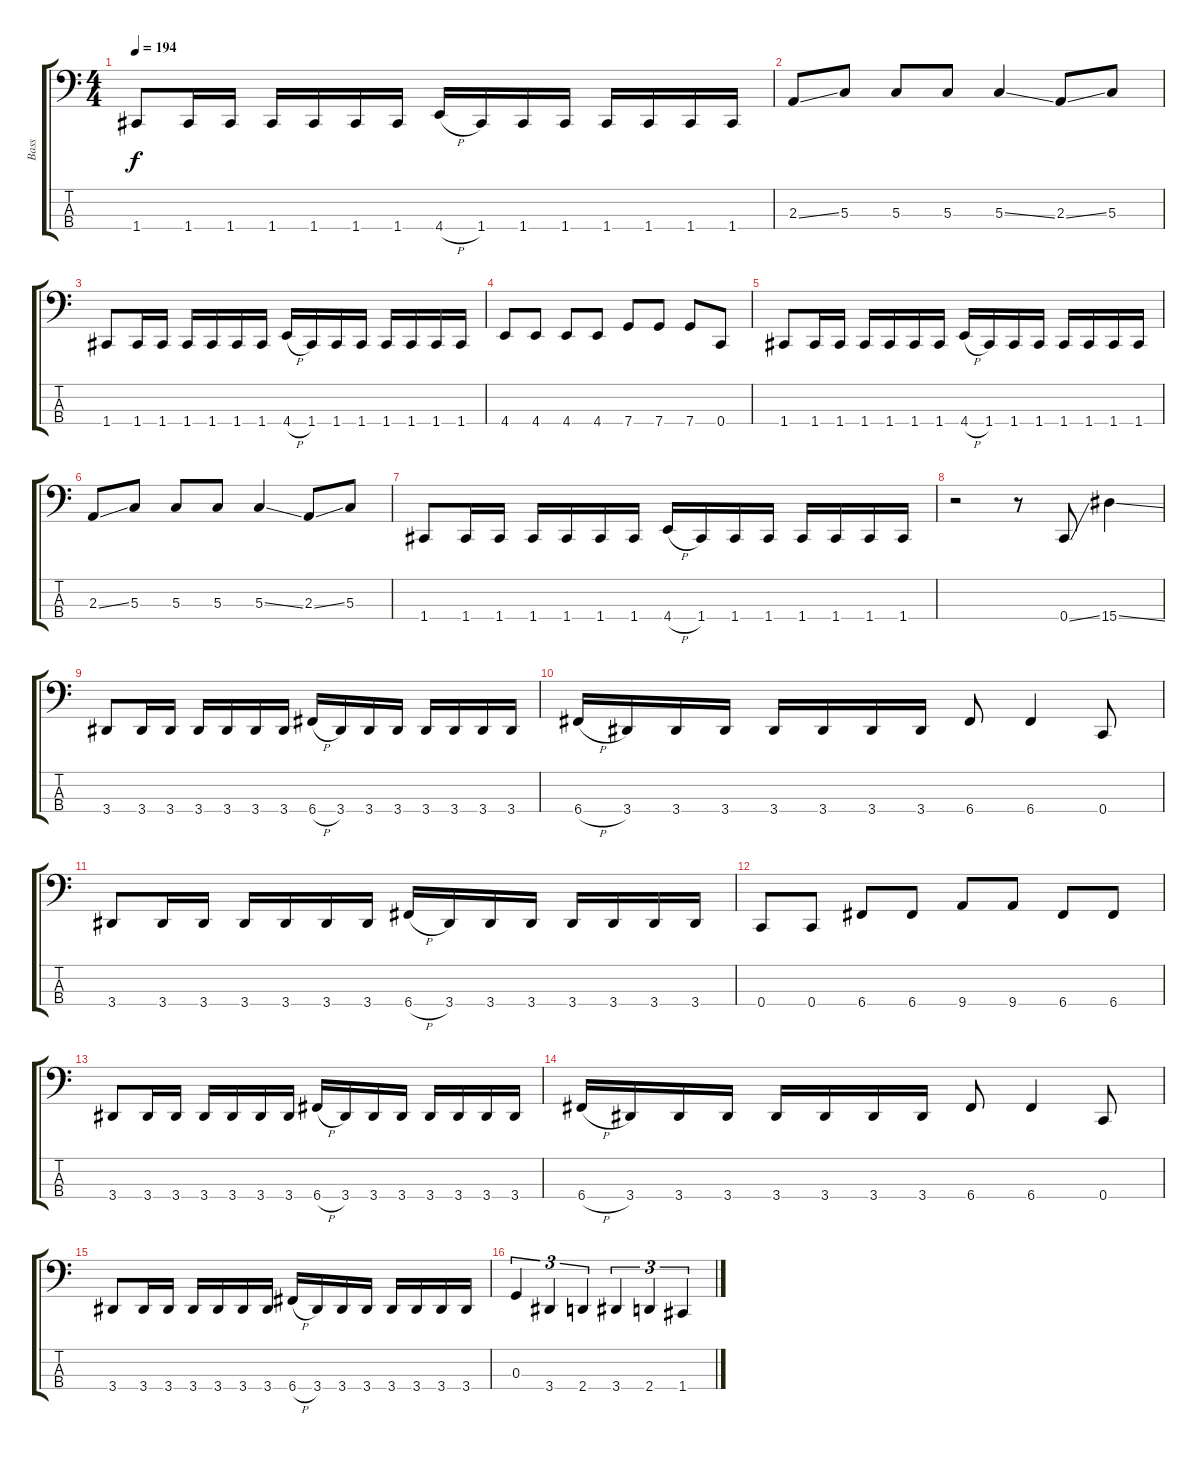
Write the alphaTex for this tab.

\track ("Bass" "Bass") {instrument electricbasspick}
\staff {score tabs}
\tuning (F2 C2 G1 C1) {hide}
\ts (4 4)
\tempo 194
\clef f4
\ks c
1.4.8{dy f} 1.4.16 1.4.16 1.4.16 1.4.16 1.4.16 1.4.16 4.4{h}.16 1.4.16 1.4.16 1.4.16 1.4.16 1.4.16 1.4.16 1.4.16 |
2.3{ss}.8 5.3.8 5.3.8 5.3.8 5.3{ss}.4 2.3{ss}.8 5.3.8 |
1.4.8 1.4.16 1.4.16 1.4.16 1.4.16 1.4.16 1.4.16 4.4{h}.16 1.4.16 1.4.16 1.4.16 1.4.16 1.4.16 1.4.16 1.4.16 |
4.4.8 4.4.8 4.4.8 4.4.8 7.4.8 7.4.8 7.4.8 0.4.8 |
1.4.8 1.4.16 1.4.16 1.4.16 1.4.16 1.4.16 1.4.16 4.4{h}.16 1.4.16 1.4.16 1.4.16 1.4.16 1.4.16 1.4.16 1.4.16 |
2.3{ss}.8 5.3.8 5.3.8 5.3.8 5.3{ss}.4 2.3{ss}.8 5.3.8 |
1.4.8 1.4.16 1.4.16 1.4.16 1.4.16 1.4.16 1.4.16 4.4{h}.16 1.4.16 1.4.16 1.4.16 1.4.16 1.4.16 1.4.16 1.4.16 |
r.2 r.8 0.4{ss}.8 15.4{ss}.4 |
3.4.8 3.4.16 3.4.16 3.4.16 3.4.16 3.4.16 3.4.16 6.4{h}.16 3.4.16 3.4.16 3.4.16 3.4.16 3.4.16 3.4.16 3.4.16 |
6.4{h}.16 3.4.16 3.4.16 3.4.16 3.4.16 3.4.16 3.4.16 3.4.16 6.4.8 6.4.4 0.4.8 |
3.4.8 3.4.16 3.4.16 3.4.16 3.4.16 3.4.16 3.4.16 6.4{h}.16 3.4.16 3.4.16 3.4.16 3.4.16 3.4.16 3.4.16 3.4.16 |
0.4.8 0.4.8 6.4.8 6.4.8 9.4.8 9.4.8 6.4.8 6.4.8 |
3.4.8 3.4.16 3.4.16 3.4.16 3.4.16 3.4.16 3.4.16 6.4{h}.16 3.4.16 3.4.16 3.4.16 3.4.16 3.4.16 3.4.16 3.4.16 |
6.4{h}.16 3.4.16 3.4.16 3.4.16 3.4.16 3.4.16 3.4.16 3.4.16 6.4.8 6.4.4 0.4.8 |
3.4.8 3.4.16 3.4.16 3.4.16 3.4.16 3.4.16 3.4.16 6.4{h}.16 3.4.16 3.4.16 3.4.16 3.4.16 3.4.16 3.4.16 3.4.16 |
0.3.4{tu (3 2)} 3.4.4{tu (3 2)} 2.4.4{tu (3 2)} 3.4.4{tu (3 2)} 2.4.4{tu (3 2)} 1.4.4{tu (3 2)}
